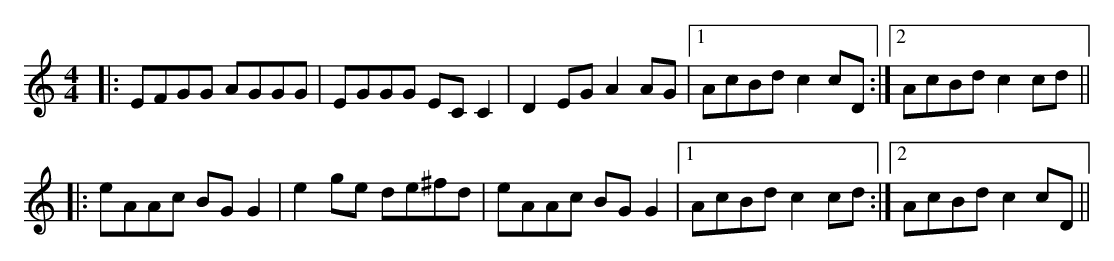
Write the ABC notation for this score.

X:1
M:4/4
K:C
|:EFGG AGGG|EGGG ECC2|D2EG A2AG|1 AcBd c2cD:|2 AcBd c2cd||
|:eAAc BGG2|e2ge de^fd|eAAc BGG2|1 AcBd c2cd:|2 AcBd c2cD||
